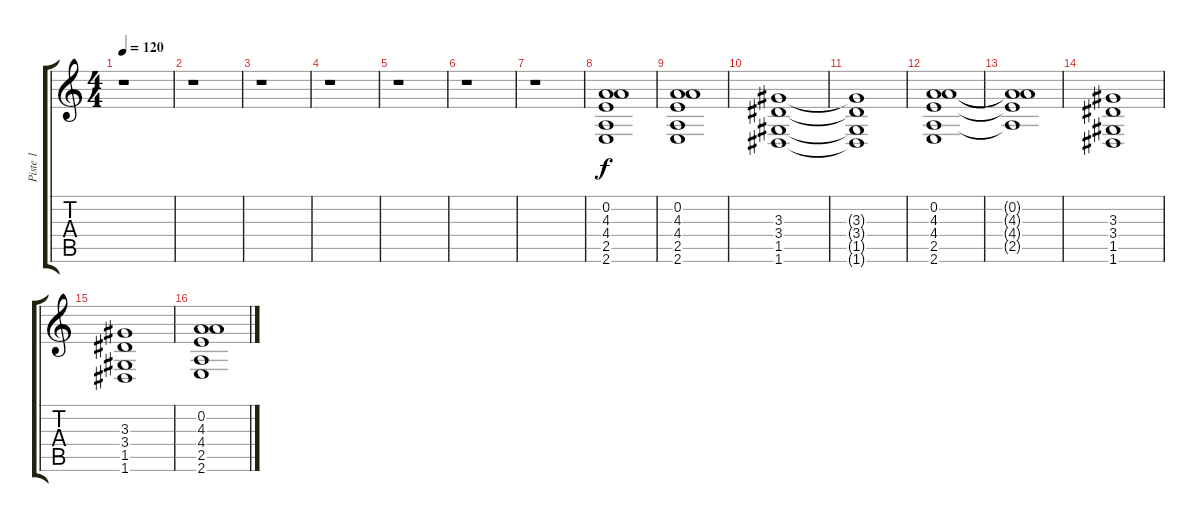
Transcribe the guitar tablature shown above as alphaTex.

\track ("Piste 1" "Piste 1") {instrument distortionguitar}
\staff {score tabs}
\tuning (D4 A3 F3 C3 G2 D2) {hide}
\ts (4 4)
\tempo 120
\clef g2
\ks c
r.1{dy f} |
r.1 |
r.1 |
r.1 |
r.1 |
r.1 |
r.1 |
(0.2 4.3 4.4 2.5 2.6).1 |
(0.2 4.3 4.4 2.5 2.6).1 |
(3.3 3.4 1.5 1.6).1 |
(3.3{t} 3.4{t} 1.5{t} 1.6{t}).1 |
(0.2 4.3 4.4 2.5 2.6).1 |
(0.2{t} 4.3{t} 4.4{t} 2.5{t}).1 |
(3.3 3.4 1.5 1.6).1 |
(3.3 3.4 1.5 1.6).1 |
(0.2 4.3 4.4 2.5 2.6).1
